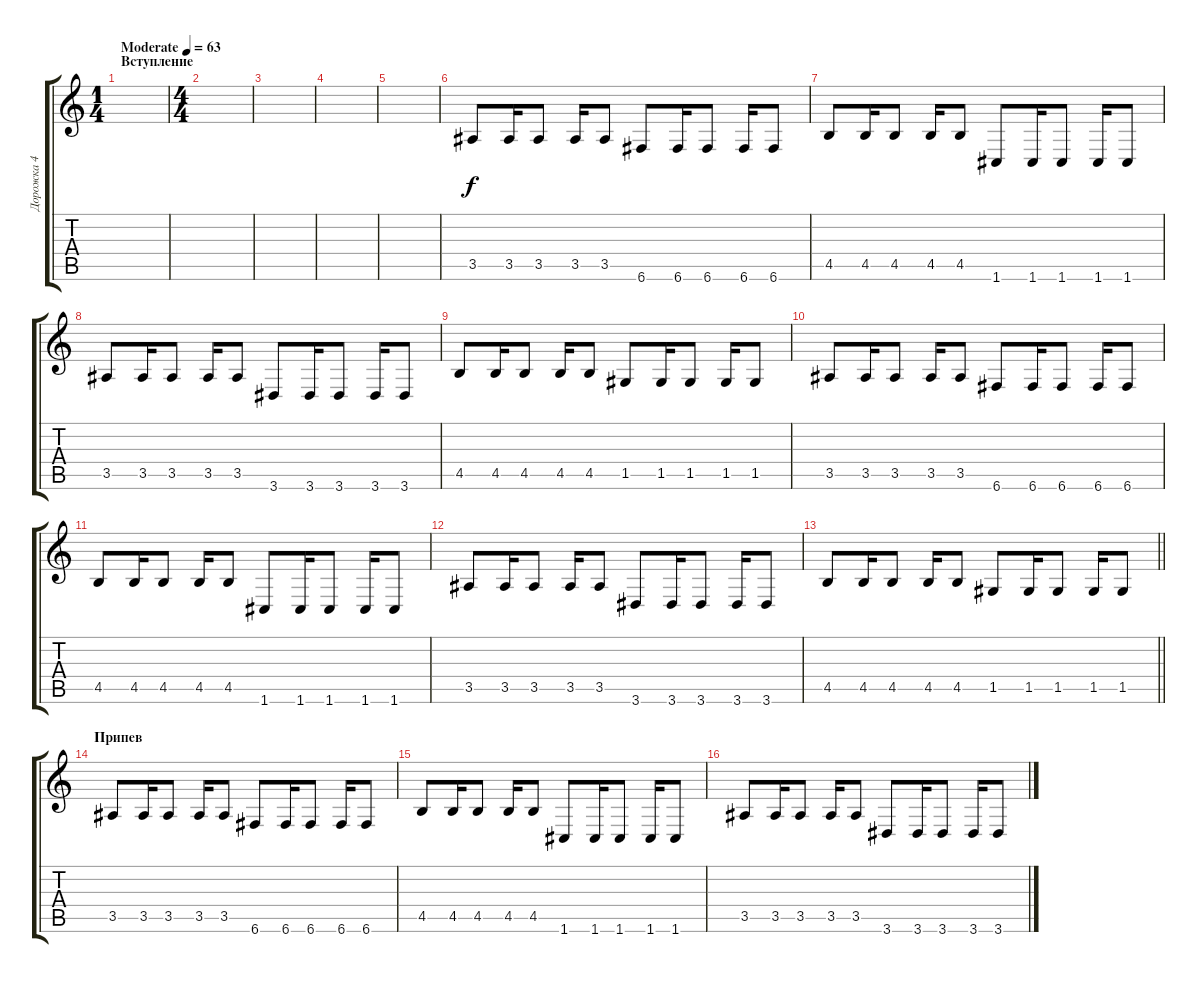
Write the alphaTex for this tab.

\track ("Дорожка 4" "Дорожка 4") {instrument electricbassfinger}
\staff {score tabs}
\tuning (E4 B3 G3 C3 G2 C2) {hide}
\ts (1 4)
\section ("" "Вступление")
\tempo (63 "Moderate")
\clef g2
\ks c
|
\ts (4 4)
|
|
|
|
3.5.8 3.5.16 3.5.8 3.5.16 3.5.8 6.6.8 6.6.16 6.6.8 6.6.16 6.6.8 |
4.5.8 4.5.16 4.5.8 4.5.16 4.5.8 1.6.8 1.6.16 1.6.8 1.6.16 1.6.8 |
3.5.8 3.5.16 3.5.8 3.5.16 3.5.8 3.6.8 3.6.16 3.6.8 3.6.16 3.6.8 |
4.5.8 4.5.16 4.5.8 4.5.16 4.5.8 1.5.8 1.5.16 1.5.8 1.5.16 1.5.8 |
3.5.8 3.5.16 3.5.8 3.5.16 3.5.8 6.6.8 6.6.16 6.6.8 6.6.16 6.6.8 |
4.5.8 4.5.16 4.5.8 4.5.16 4.5.8 1.6.8 1.6.16 1.6.8 1.6.16 1.6.8 |
3.5.8 3.5.16 3.5.8 3.5.16 3.5.8 3.6.8 3.6.16 3.6.8 3.6.16 3.6.8 |
\barLineRight lightlight
4.5.8 4.5.16 4.5.8 4.5.16 4.5.8 1.5.8 1.5.16 1.5.8 1.5.16 1.5.8 |
\section ("" "Припев")
3.5.8 3.5.16 3.5.8 3.5.16 3.5.8 6.6.8 6.6.16 6.6.8 6.6.16 6.6.8 |
4.5.8 4.5.16 4.5.8 4.5.16 4.5.8 1.6.8 1.6.16 1.6.8 1.6.16 1.6.8 |
3.5.8 3.5.16 3.5.8 3.5.16 3.5.8 3.6.8 3.6.16 3.6.8 3.6.16 3.6.8
